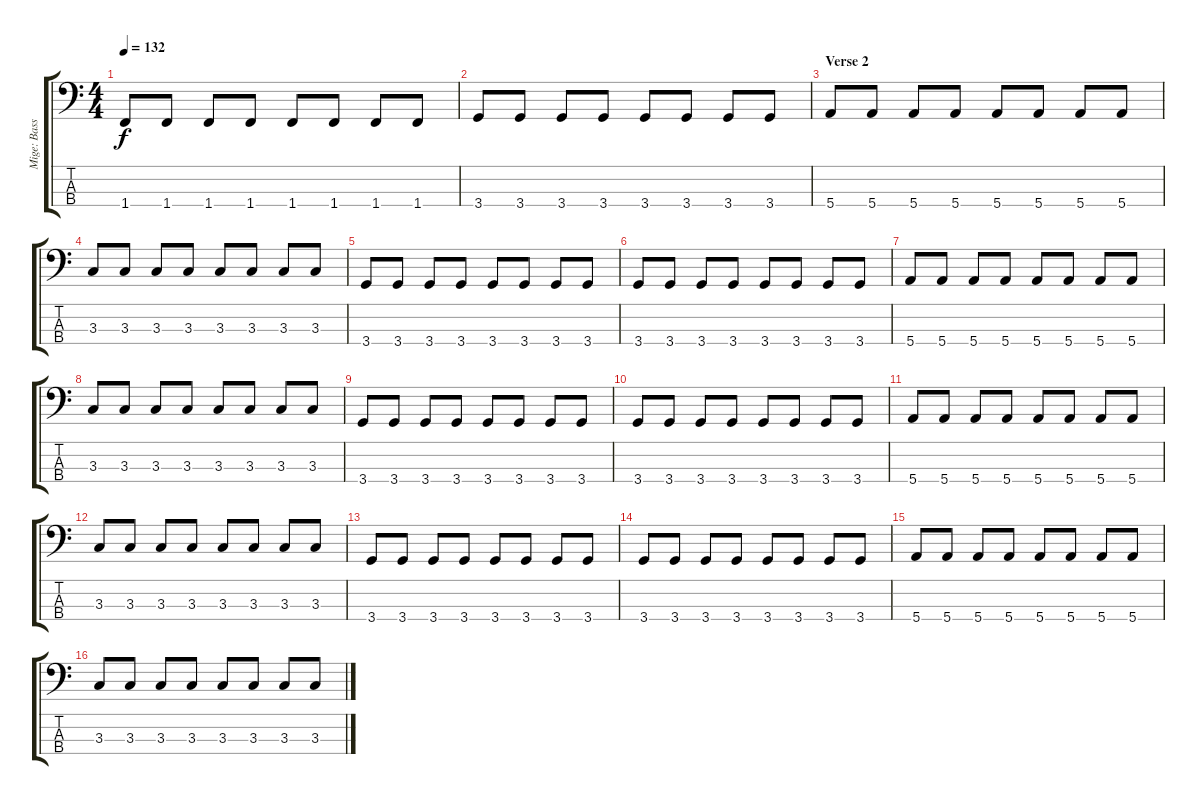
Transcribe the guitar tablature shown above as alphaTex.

\track ("Mige: Bass Guitar" "Mige: Bass") {instrument electricbasspick}
\staff {score tabs}
\tuning (G2 D2 A1 E1) {hide}
\ts (4 4)
\tempo 132
\clef f4
\ks c
1.4.8{dy f} 1.4.8 1.4.8 1.4.8 1.4.8 1.4.8 1.4.8 1.4.8 |
3.4.8 3.4.8 3.4.8 3.4.8 3.4.8 3.4.8 3.4.8 3.4.8 |
\section ("" "Verse 2")
5.4.8 5.4.8 5.4.8 5.4.8 5.4.8 5.4.8 5.4.8 5.4.8 |
3.3.8 3.3.8 3.3.8 3.3.8 3.3.8 3.3.8 3.3.8 3.3.8 |
3.4.8 3.4.8 3.4.8 3.4.8 3.4.8 3.4.8 3.4.8 3.4.8 |
3.4.8 3.4.8 3.4.8 3.4.8 3.4.8 3.4.8 3.4.8 3.4.8 |
5.4.8 5.4.8 5.4.8 5.4.8 5.4.8 5.4.8 5.4.8 5.4.8 |
3.3.8 3.3.8 3.3.8 3.3.8 3.3.8 3.3.8 3.3.8 3.3.8 |
3.4.8 3.4.8 3.4.8 3.4.8 3.4.8 3.4.8 3.4.8 3.4.8 |
3.4.8 3.4.8 3.4.8 3.4.8 3.4.8 3.4.8 3.4.8 3.4.8 |
5.4.8 5.4.8 5.4.8 5.4.8 5.4.8 5.4.8 5.4.8 5.4.8 |
3.3.8 3.3.8 3.3.8 3.3.8 3.3.8 3.3.8 3.3.8 3.3.8 |
3.4.8 3.4.8 3.4.8 3.4.8 3.4.8 3.4.8 3.4.8 3.4.8 |
3.4.8 3.4.8 3.4.8 3.4.8 3.4.8 3.4.8 3.4.8 3.4.8 |
5.4.8 5.4.8 5.4.8 5.4.8 5.4.8 5.4.8 5.4.8 5.4.8 |
3.3.8 3.3.8 3.3.8 3.3.8 3.3.8 3.3.8 3.3.8 3.3.8
